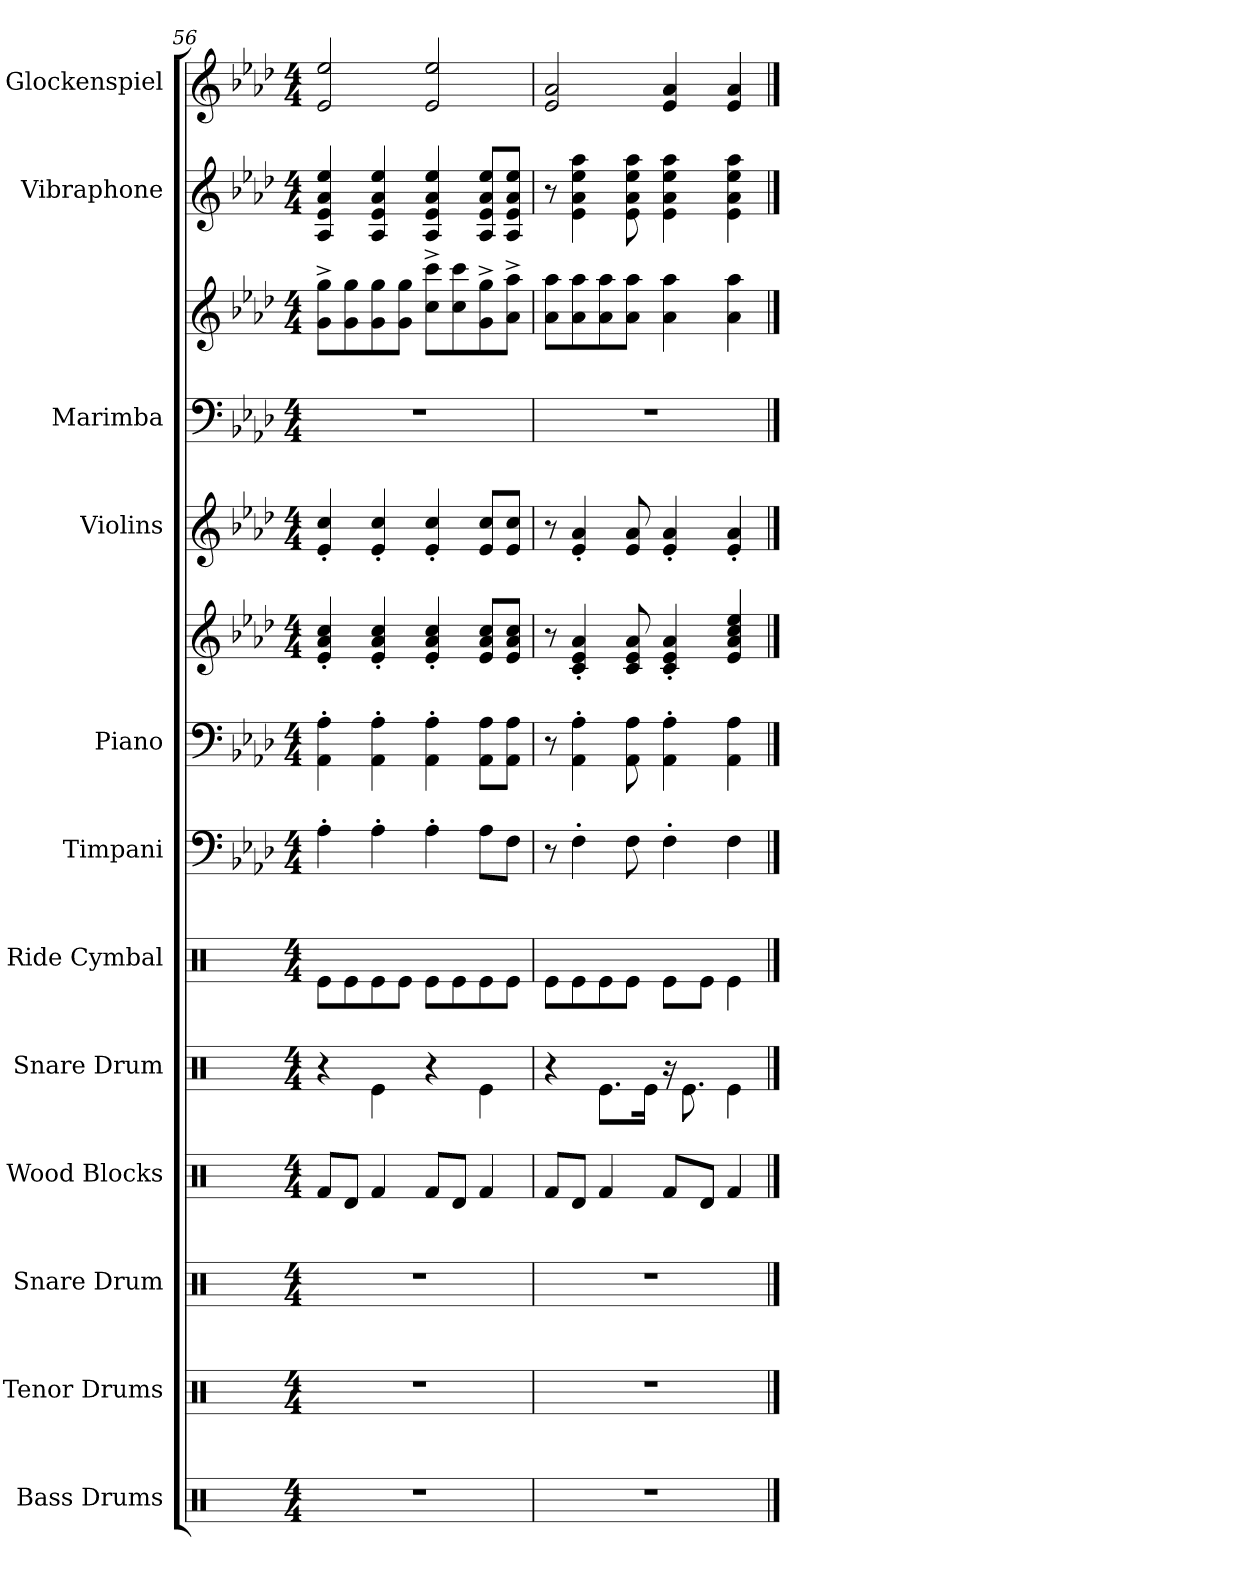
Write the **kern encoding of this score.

**kern	**kern	**kern	**kern	**kern	**kern	**kern	**kern	**kern	**kern	**kern	**kern	**kern	**kern
*part12	*part11	*part10	*part9	*part8	*part7	*part6	*part5	*part5	*part4	*part3	*part3	*part2	*part1
*staff14	*staff13	*staff12	*staff11	*staff10	*staff9	*staff8	*staff7	*staff6	*staff5	*staff4	*staff3	*staff2	*staff1
*I"Bass Drums	*I"Tenor Drums	*I"Snare Drum	*I"Wood Blocks	*I"Snare Drum	*I"Ride Cymbal	*I"Timpani	*I"Piano	*	*I"Violins	*I"Marimba	*	*I"Vibraphone	*I"Glockenspiel
*I'BD	*I'TD	*I'SD	*I'Wd. Bl.	*I'Sn. Dr.	*I'R. Cym.	*I'Timp.	*I'Pno.	*	*I'Vlns.	*I'Mrm.	*	*I'Vib.	*I'Glk.
*clefX	*clefX	*clefX	*clefX	*clefX	*clefX	*clefF4	*clefF4	*clefG2	*clefG2	*clefF4	*clefG2	*clefG2	*clefG2
*	*	*	*	*	*	*	*	*	*	*	*	*	*ITrd-14c-24
*k[]	*k[]	*k[]	*k[]	*k[]	*k[]	*k[b-e-a-d-]	*k[b-e-a-d-]	*k[b-e-a-d-]	*k[b-e-a-d-]	*k[b-e-a-d-]	*k[b-e-a-d-]	*k[b-e-a-d-]	*k[b-e-a-d-]
*M4/4	*M4/4	*M4/4	*M4/4	*M4/4	*M4/4	*M4/4	*M4/4	*M4/4	*M4/4	*M4/4	*M4/4	*M4/4	*M4/4
=56	=56	=56	=56	=56	=56	=56	=56	=56	=56	=56	=56	=56	=56
1r	1r	1r	8Rf/L	4r	8Re\L	4A-'\	4AA-\' 4A-\'	4e-/' 4a-/' 4cc/'	4e-/' 4cc/'	1r	8g\^ 8gg\^L	4A-/ 4e-/ 4a-/ 4ee-/	2eee-/ 2eeee-/
.	.	.	8Rd/J	.	8Re\	.	.	.	.	.	8g\ 8gg\	.	.
.	.	.	4Rf/	4Re\	8Re\	4A-'\	4AA-\' 4A-\'	4e-/' 4a-/' 4cc/'	4e-/' 4cc/'	.	8g\ 8gg\	4A-/ 4e-/ 4a-/ 4ee-/	.
.	.	.	.	.	8Re\J	.	.	.	.	.	8g\ 8gg\J	.	.
.	.	.	8Rf/L	4r	8Re\L	4A-'\	4AA-\' 4A-\'	4e-/' 4a-/' 4cc/'	4e-/' 4cc/'	.	8cc\^ 8ccc\^L	4A-/ 4e-/ 4a-/ 4ee-/	2eee-/ 2eeee-/
.	.	.	8Rd/J	.	8Re\	.	.	.	.	.	8cc\ 8ccc\	.	.
.	.	.	4Rf/	4Re\	8Re\	8A-\L	8AA-\ 8A-\L	8e-/ 8a-/ 8cc/L	8e-/ 8cc/L	.	8g\^ 8gg\^	8A-/ 8e-/ 8a-/ 8ee-/L	.
.	.	.	.	.	8Re\J	8F\J	8AA-\ 8A-\J	8e-/ 8a-/ 8cc/J	8e-/ 8cc/J	.	8a-\^ 8aa-\^J	8A-/ 8e-/ 8a-/ 8ee-/J	.
!!LO:PB:g=z
=57	=57	=57	=57	=57	=57	=57	=57	=57	=57	=57	=57	=57	=57
1r	1r	1r	8Rf/L	4r	8Re\L	8r	8r	8r	8r	1r	8a-\ 8aa-\L	8r	2eee-/ 2aaa-/
.	.	.	8Rd/J	.	8Re\	4F'\	4AA-\' 4A-\'	4c/' 4e-/' 4a-/'	4e-/' 4a-/'	.	8a-\ 8aa-\	4e-\ 4a-\ 4ee-\ 4aa-\	.
.	.	.	4Rf/	8.Re\L	8Re\	.	.	.	.	.	8a-\ 8aa-\	.	.
.	.	.	.	.	8Re\J	8F\	8AA-\ 8A-\	8c/ 8e-/ 8a-/	8e-/ 8a-/	.	8a-\ 8aa-\J	8e-\ 8a-\ 8ee-\ 8aa-\	.
.	.	.	.	16Re\Jk	.	.	.	.	.	.	.	.	.
.	.	.	8Rf/L	16r	8Re\L	4F'\	4AA-\' 4A-\'	4c/' 4e-/' 4a-/'	4e-/' 4a-/'	.	4a-\ 4aa-\	4e-\ 4a-\ 4ee-\ 4aa-\	4eee-/ 4aaa-/
.	.	.	.	8.Re\	.	.	.	.	.	.	.	.	.
.	.	.	8Rd/J	.	8Re\J	.	.	.	.	.	.	.	.
.	.	.	4Rf/	4Re\	4Re\	4F\	4AA-\ 4A-\	4e-/ 4a-/ 4cc/ 4ee-/	4e-/' 4a-/'	.	4a-\ 4aa-\	4e-\ 4a-\ 4ee-\ 4aa-\	4eee-/ 4aaa-/
==	==	==	==	==	==	==	==	==	==	==	==	==	==
*-	*-	*-	*-	*-	*-	*-	*-	*-	*-	*-	*-	*-	*-
